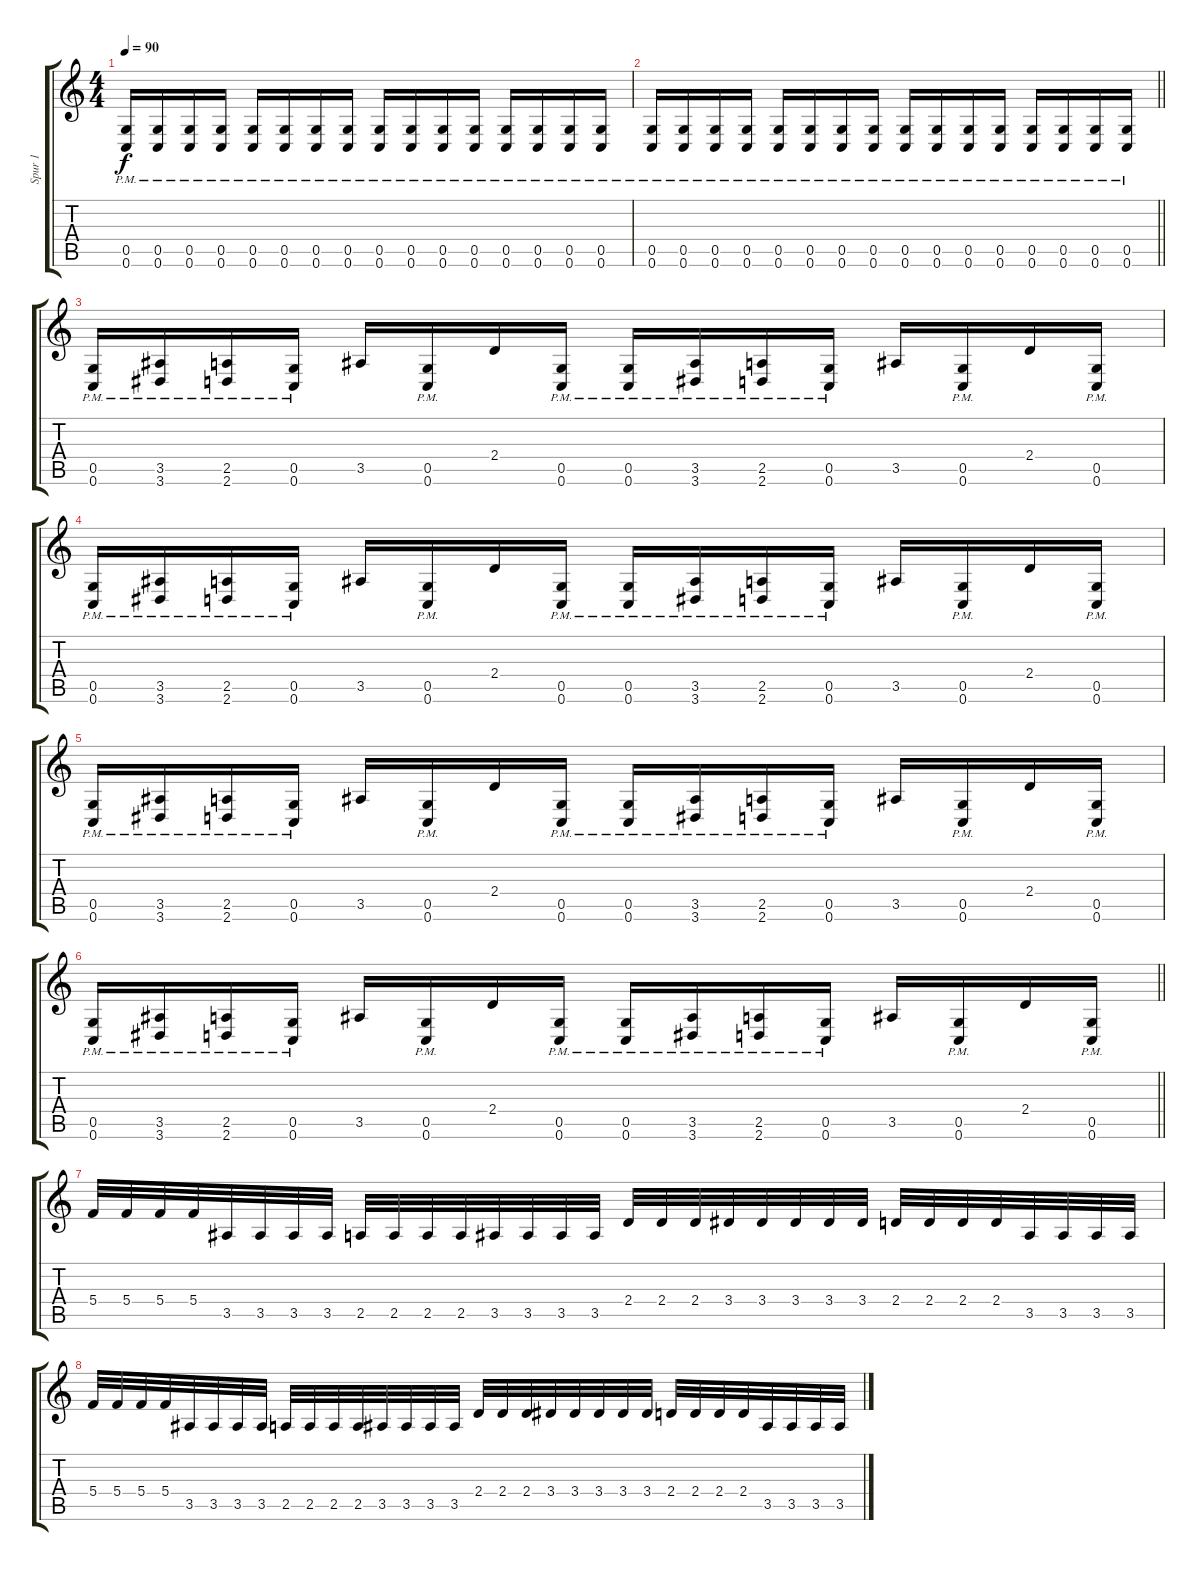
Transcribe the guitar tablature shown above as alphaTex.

\track ("Spur 1" "Spur 1") {instrument distortionguitar}
\staff {score tabs}
\tuning (D4 A3 F3 C3 G2 C2) {hide}
\ts (4 4)
\tempo 90
\clef g2
\ks c
(0.5{pm} 0.6{pm}).16{dy f} (0.5{pm} 0.6{pm}).16 (0.5{pm} 0.6{pm}).16 (0.5{pm} 0.6{pm}).16 (0.5{pm} 0.6{pm}).16 (0.5{pm} 0.6{pm}).16 (0.5{pm} 0.6{pm}).16 (0.5{pm} 0.6{pm}).16 (0.5{pm} 0.6{pm}).16 (0.5{pm} 0.6{pm}).16 (0.5{pm} 0.6{pm}).16 (0.5{pm} 0.6{pm}).16 (0.5{pm} 0.6{pm}).16 (0.5{pm} 0.6{pm}).16 (0.5{pm} 0.6{pm}).16 (0.5{pm} 0.6{pm}).16 |
\barLineRight lightlight
(0.5{pm} 0.6{pm}).16 (0.5{pm} 0.6{pm}).16 (0.5{pm} 0.6{pm}).16 (0.5{pm} 0.6{pm}).16 (0.5{pm} 0.6{pm}).16 (0.5{pm} 0.6{pm}).16 (0.5{pm} 0.6{pm}).16 (0.5{pm} 0.6{pm}).16 (0.5{pm} 0.6{pm}).16 (0.5{pm} 0.6{pm}).16 (0.5{pm} 0.6{pm}).16 (0.5{pm} 0.6{pm}).16 (0.5{pm} 0.6{pm}).16 (0.5{pm} 0.6{pm}).16 (0.5{pm} 0.6{pm}).16 (0.5{pm} 0.6{pm}).16 |
(0.5{pm} 0.6{pm}).16 (3.5{pm} 3.6{pm}).16 (2.5{pm} 2.6{pm}).16 (0.5{pm} 0.6{pm}).16 3.5.16 (0.5{pm} 0.6{pm}).16 2.4.16 (0.5{pm} 0.6{pm}).16 (0.5{pm} 0.6{pm}).16 (3.5{pm} 3.6{pm}).16 (2.5{pm} 2.6{pm}).16 (0.5{pm} 0.6{pm}).16 3.5.16 (0.5{pm} 0.6{pm}).16 2.4.16 (0.5{pm} 0.6{pm}).16 |
(0.5{pm} 0.6{pm}).16 (3.5{pm} 3.6{pm}).16 (2.5{pm} 2.6{pm}).16 (0.5{pm} 0.6{pm}).16 3.5.16 (0.5{pm} 0.6{pm}).16 2.4.16 (0.5{pm} 0.6{pm}).16 (0.5{pm} 0.6{pm}).16 (3.5{pm} 3.6{pm}).16 (2.5{pm} 2.6{pm}).16 (0.5{pm} 0.6{pm}).16 3.5.16 (0.5{pm} 0.6{pm}).16 2.4.16 (0.5{pm} 0.6{pm}).16 |
(0.5{pm} 0.6{pm}).16 (3.5{pm} 3.6{pm}).16 (2.5{pm} 2.6{pm}).16 (0.5{pm} 0.6{pm}).16 3.5.16 (0.5{pm} 0.6{pm}).16 2.4.16 (0.5{pm} 0.6{pm}).16 (0.5{pm} 0.6{pm}).16 (3.5{pm} 3.6{pm}).16 (2.5{pm} 2.6{pm}).16 (0.5{pm} 0.6{pm}).16 3.5.16 (0.5{pm} 0.6{pm}).16 2.4.16 (0.5{pm} 0.6{pm}).16 |
\barLineRight lightlight
(0.5{pm} 0.6{pm}).16 (3.5{pm} 3.6{pm}).16 (2.5{pm} 2.6{pm}).16 (0.5{pm} 0.6{pm}).16 3.5.16 (0.5{pm} 0.6{pm}).16 2.4.16 (0.5{pm} 0.6{pm}).16 (0.5{pm} 0.6{pm}).16 (3.5{pm} 3.6{pm}).16 (2.5{pm} 2.6{pm}).16 (0.5{pm} 0.6{pm}).16 3.5.16 (0.5{pm} 0.6{pm}).16 2.4.16 (0.5{pm} 0.6{pm}).16 |
5.4.32 5.4.32 5.4.32 5.4.32 3.5.32 3.5.32 3.5.32 3.5.32 2.5.32 2.5.32 2.5.32 2.5.32 3.5.32 3.5.32 3.5.32 3.5.32 2.4.32 2.4.32 2.4.32 3.4.32 3.4.32 3.4.32 3.4.32 3.4.32 2.4.32 2.4.32 2.4.32 2.4.32 3.5.32 3.5.32 3.5.32 3.5.32 |
5.4.32 5.4.32 5.4.32 5.4.32 3.5.32 3.5.32 3.5.32 3.5.32 2.5.32 2.5.32 2.5.32 2.5.32 3.5.32 3.5.32 3.5.32 3.5.32 2.4.32 2.4.32 2.4.32 3.4.32 3.4.32 3.4.32 3.4.32 3.4.32 2.4.32 2.4.32 2.4.32 2.4.32 3.5.32 3.5.32 3.5.32 3.5.32
